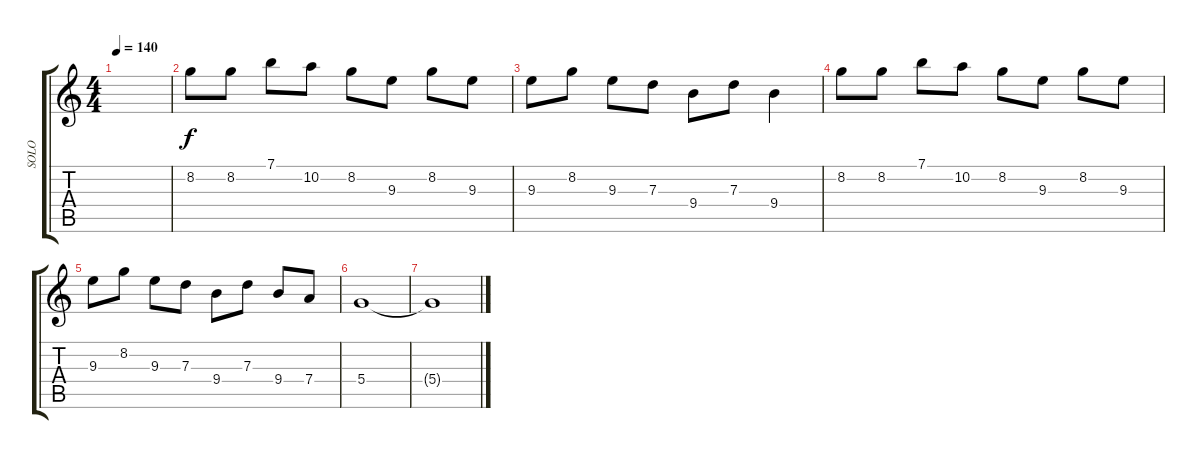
\track ("SOLO" "SOLO") {instrument distortionguitar}
\staff {score tabs}
\tuning (E4 B3 G3 D3 A2 E2) {hide}
\ts (4 4)
\tempo 140
\clef g2
\ks c
|
8.2.8 8.2.8 7.1.8 10.2.8 8.2.8 9.3.8 8.2.8 9.3.8 |
9.3.8 8.2.8 9.3.8 7.3.8 9.4.8 7.3.8 9.4.4 |
8.2.8 8.2.8 7.1.8 10.2.8 8.2.8 9.3.8 8.2.8 9.3.8 |
9.3.8 8.2.8 9.3.8 7.3.8 9.4.8 7.3.8 9.4.8 7.4.8 |
5.4.1 |
5.4{t}.1
